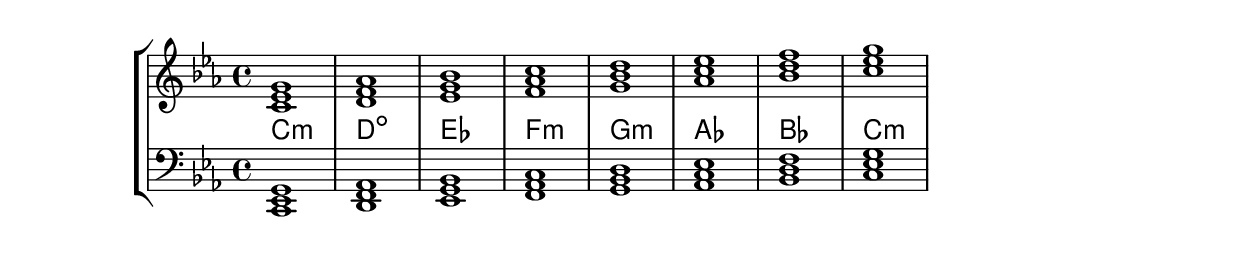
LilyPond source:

% Description: Chord tool for the key of C minor
% Author: Talos Thoren
% Date: January 24, 2013

\version "2.16.1"

% Defining variables
% The Key of C minor has 3 flats:
% B-Flat, E-Flat, A-Flat
c_min_triads = { \key c \minor <c ees g>1  <d f aes> <ees g bes> <f aes c> <g bes d> <aes c ees> <bes d f> <c ees g> }
c_min_triadNames = \new ChordNames { \c_min_triads }
chordTool = \new StaffGroup
{
  <<
  \new Staff
  {
    \relative c'
    << 
      \c_min_triads 
      \c_min_triadNames 
    >>
  }
  \new Staff \relative c,
  {
    \clef bass
    <<
      \c_min_triads
    >>
  }
  >>
}

\score
{
  \chordTool
}

